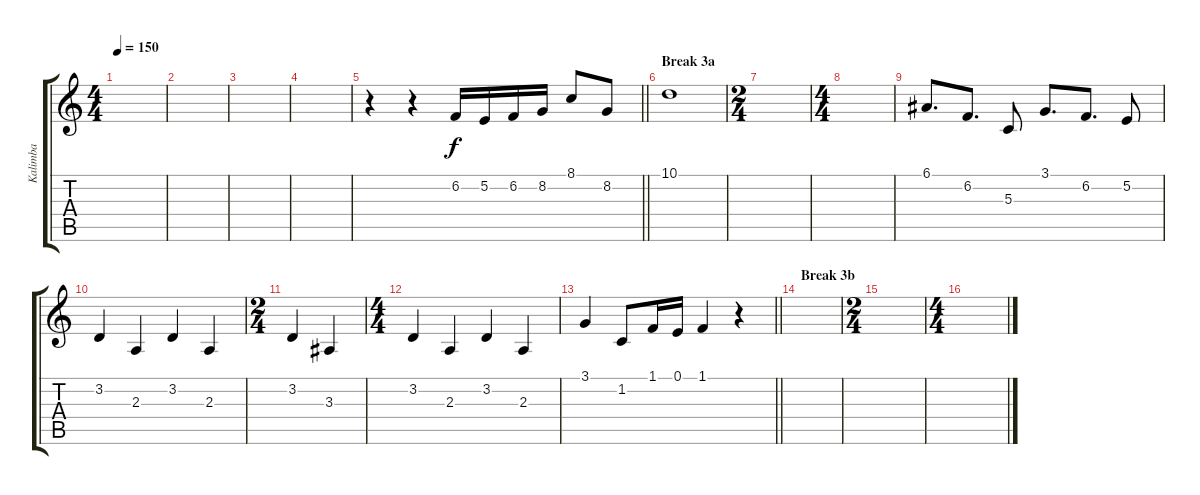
\track ("Kalimba" "Kalimba") {instrument kalimba}
\staff {score tabs}
\tuning (E4 B3 G3 D3 A2 E2) {hide}
\ts (4 4)
\tempo 150
\clef g2
\ks c
|
|
|
|
\barLineRight lightlight
r.4 r.4 6.2.16 5.2.16 6.2.16 8.2.16 8.1.8 8.2.8 |
\section ("" "Break 3a")
10.1.1 |
\ts (2 4)
|
\ts (4 4)
|
6.1.8{d} 6.2.8{d} 5.3.8 3.1.8{d} 6.2.8{d} 5.2.8 |
3.2.4 2.3.4 3.2.4 2.3.4 |
\ts (2 4)
3.2.4 3.3.4 |
\ts (4 4)
3.2.4 2.3.4 3.2.4 2.3.4 |
\barLineRight lightlight
3.1.4 1.2.8 1.1.16 0.1.16 1.1.4 r.4 |
\section ("" "Break 3b")
|
\ts (2 4)
|
\ts (4 4)
